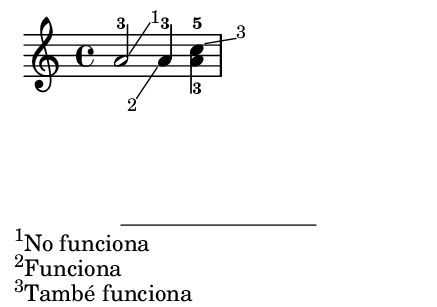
%% Generated by lilypond-book
%% Options: [exampleindent=10.16\mm,indent=0\mm,line-width=160\mm,paper-height=845.047\pt,paper-width=597.508\pt,papersize="a8landscape",quote]
\include "lilypond-book-preamble.ly"


% ****************************************************************
% Start cut-&-pastable-section
% ****************************************************************

#(ly:set-option 'eps-box-padding 3.000000)



\paper {
  #(set-paper-size "a8landscape")
  indent = 0\mm
}

\layout {
  
}




% ****************************************************************
% ly snippet:
% ****************************************************************
\sourcefileline 1454
\book {
  \header { tagline = ##f }
  \relative c'' {
    \footnote #'(2 . 3) "No funciona" <a-3>2
    <\footnote #'(-2 . -3) "Funciona" a-3>4
    <a-3 \footnote #'(3 . 1/2) "També funciona" c-5>4
  }
}


% ****************************************************************
% end ly snippet
% ****************************************************************
